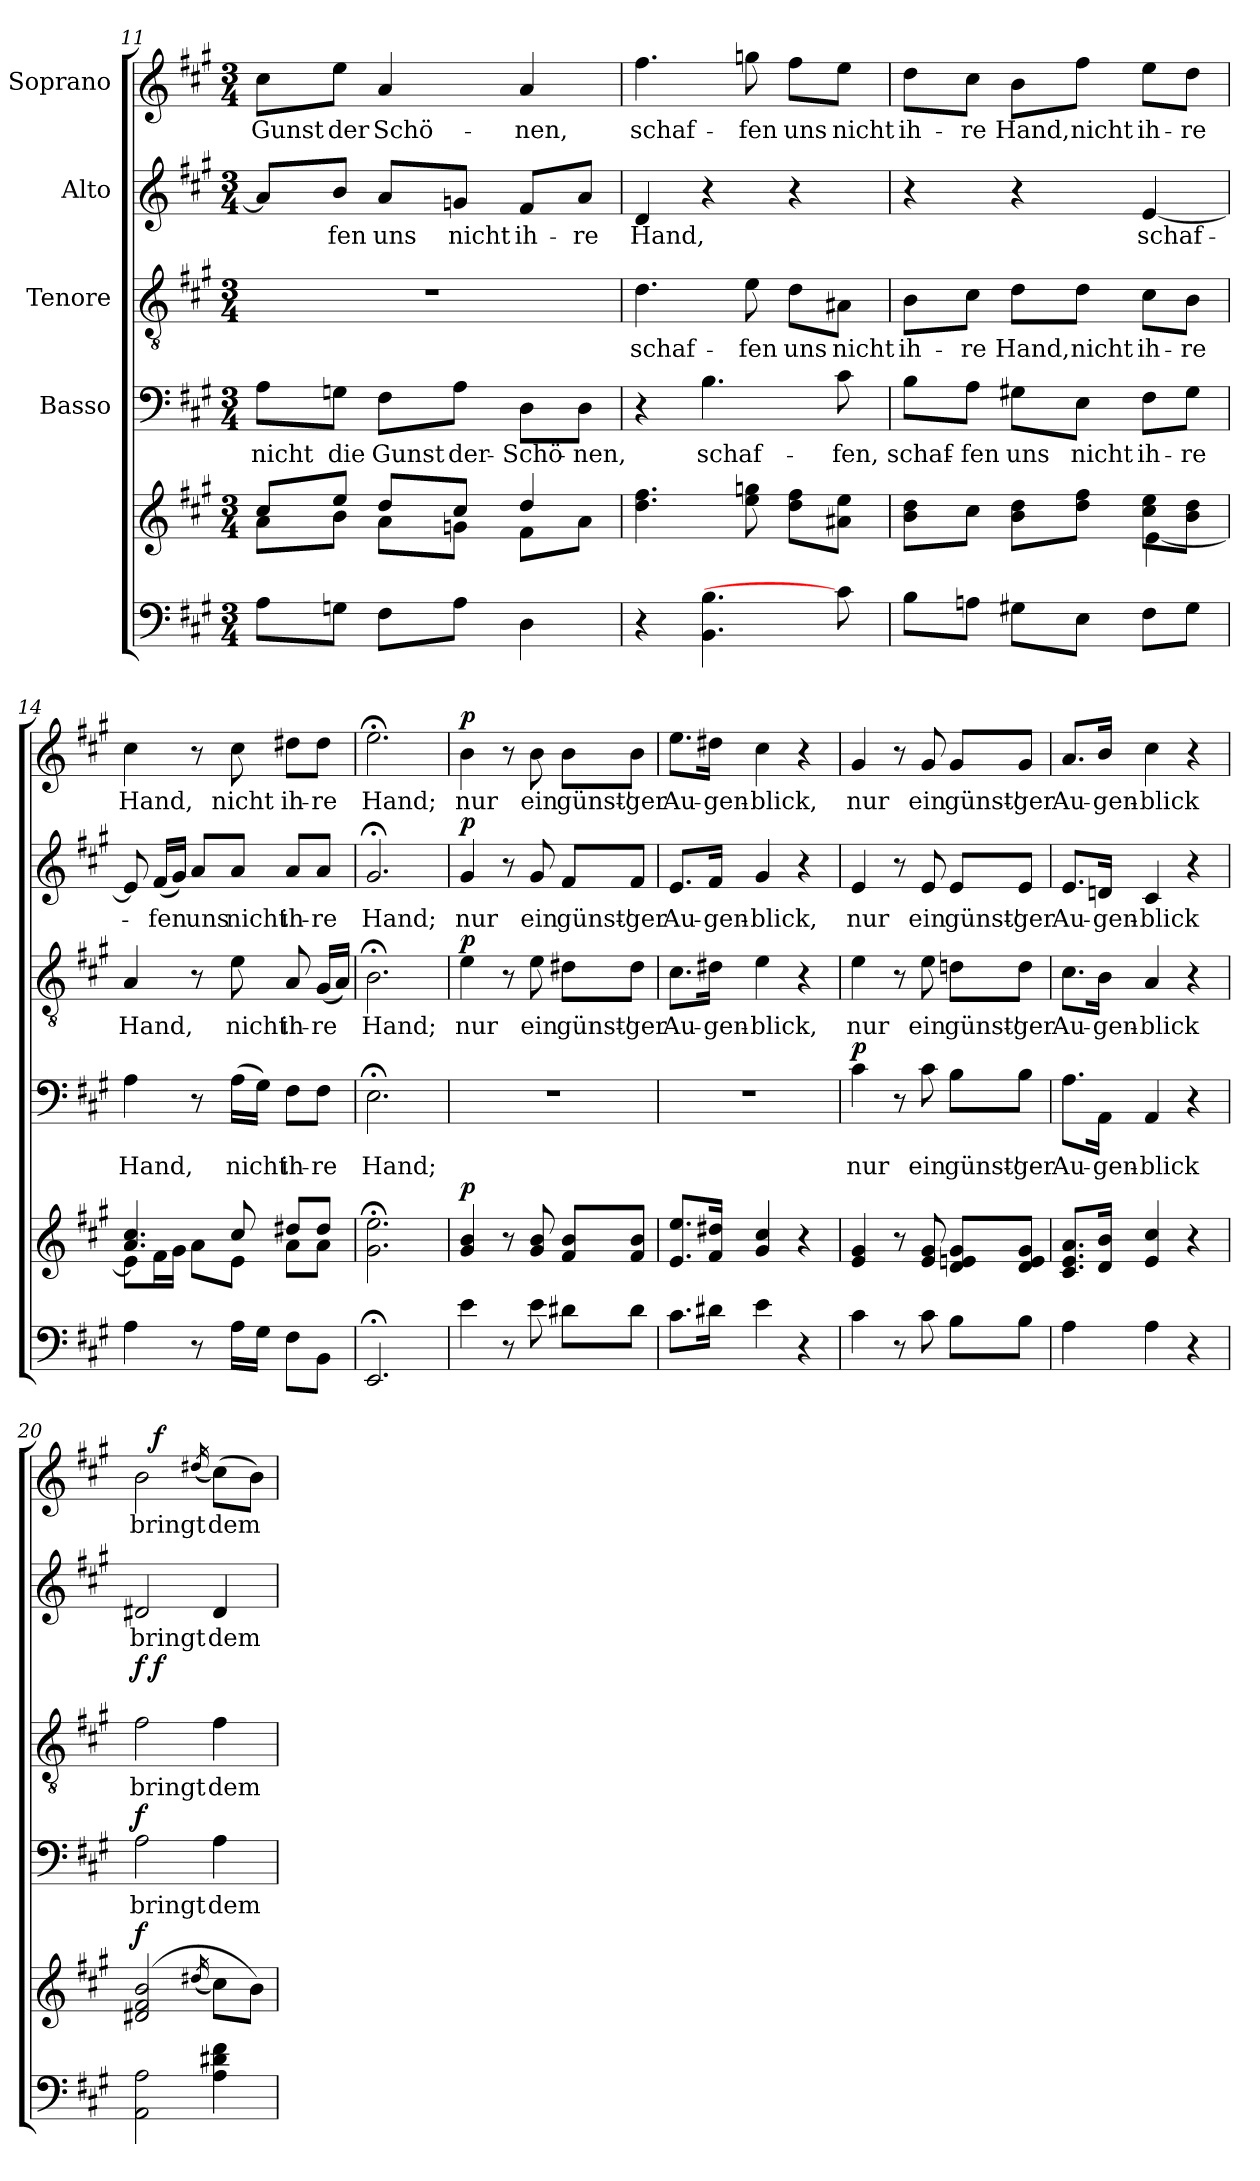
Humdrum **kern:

**kern	**kern	**dynam	**kern	**text	**dynam	**kern	**text	**dynam	**kern	**text	**dynam	**kern	**text	**dynam
*part6	*part5	*part5	*part4	*part4	*part4	*part3	*part3	*part3	*part2	*part2	*part2	*part1	*part1	*part1
*staff6	*staff5	*staff5	*staff4	*staff4	*staff4	*staff3	*staff3	*staff3	*staff2	*staff2	*staff2	*staff1	*staff1	*staff1
*	*	*	*I"Basso	*	*	*I"Tenore	*	*	*I"Alto	*	*	*I"Soprano	*	*
*clefF4	*clefG2	*	*clefF4	*	*	*clefGv2	*	*	*clefG2	*	*	*clefG2	*	*
*k[f#c#g#]	*k[f#c#g#]	*	*k[f#c#g#]	*	*	*k[f#c#g#]	*	*	*k[f#c#g#]	*	*	*k[f#c#g#]	*	*
*A:	*A:	*	*A:	*	*	*A:	*	*	*A:	*	*	*A:	*	*
*M3/4	*M3/4	*	*M3/4	*	*	*M3/4	*	*	*M3/4	*	*	*M3/4	*	*
=11	=11	=11	=11	=11	=11	=11	=11	=11	=11	=11	=11	=11	=11	=11
*	*^	*	*	*	*	*	*	*	*	*	*	*	*	*
!	!	!	!	!	!LO:LY:b	!	!	!	!	!	!	!	!	!LO:LY:b	!
8A\L	8cc#/L	8a\L	.	8A\L	nicht	.	2.r	.	.	8a/L]	.	.	8cc#\L	Gunst	.
!	!	!	!	!	!LO:LY:b	!	!	!	!	!	!LO:LY:b	!	!	!LO:LY:b	!
8Gn\J	8ee/J	8b\J	.	8Gn\J	die	.	.	.	.	8b/J	-fen	.	8ee\J	der	.
!	!	!	!	!	!LO:LY:b	!	!	!	!	!	!LO:LY:b	!	!	!LO:LY:b	!
8F#\L	8dd/L	8a\L	.	8F#\L	Gunst	.	.	.	.	8a/L	uns	.	4a/	Schö-	.
!	!	!	!	!	!LO:LY:b	!	!	!	!	!	!LO:LY:b	!	!	!	!
8A\J	8cc#/J	8gn\J	.	8A\J	der-	.	.	.	.	8gn/J	nicht	.	.	.	.
!	!	!	!	!	!LO:LY:b	!	!	!	!	!	!LO:LY:b	!	!	!LO:LY:b	!
4D\	4dd/	8f#\L	.	8D\L	-Schö-	.	.	.	.	8f#/L	ih-	.	4a/	-nen,	.
!	!	!	!	!	!LO:LY:b	!	!	!	!	!	!LO:LY:b	!	!	!	!
.	.	8a\J	.	8D\J	-nen,	.	.	.	.	8a/J	-re	.	.	.	.
!!LO:PB:g=z
=12	=12	=12	=12	=12	=12	=12	=12	=12	=12	=12	=12	=12	=12	=12	=12
!	!	!	!	!	!	!	!	!LO:LY:b	!	!	!LO:LY:b	!	!	!LO:LY:b	!
*	*v	*v	*	*	*	*	*	*	*	*	*	*	*	*	*
4r	4.dd\ 4.ff#\	.	4r	.	.	4.d\	schaf-	.	4d/	Hand,	.	4.ff#\	schaf-	.
!	!	!	!	!LO:LY:b	!	!	!	!	!	!	!	!	!	!
4.BB\ 4.B\	.	.	4.B\	schaf-	.	.	.	.	4r	.	.	.	.	.
!	!	!	!	!	!	!	!LO:LY:b	!	!	!	!	!	!LO:LY:b	!
.	8ee\ 8ggn\	.	.	.	.	8e\	-fen	.	.	.	.	8ggn\	-fen	.
!	!	!	!	!	!	!	!LO:LY:b	!	!	!	!	!	!LO:LY:b	!
.	8dd\ 8ff#\L	.	.	.	.	8d\L	uns	.	4r	.	.	8ff#\L	uns	.
!	!	!	!	!LO:LY:b	!	!	!LO:LY:b	!	!	!	!	!	!LO:LY:b	!
8c#\]	8a#X\ 8ee\J	.	8c#\	-fen,	.	8A#X\J	nicht	.	.	.	.	8ee\J	nicht	.
=13	=13	=13	=13	=13	=13	=13	=13	=13	=13	=13	=13	=13	=13	=13
*	*^	*	*	*	*	*	*	*	*	*	*	*	*	*
!	!	!	!	!	!LO:LY:b	!	!	!LO:LY:b	!	!	!	!	!	!LO:LY:b	!
8B\L	8b\ 8dd\L	2ryy	.	8B\L	schaf-	.	8B\L	ih-	.	4r	.	.	8dd\L	ih-	.
!	!	!	!	!	!LO:LY:b	!	!	!LO:LY:b	!	!	!	!	!	!LO:LY:b	!
8An\J	8cc#\J	.	.	8A\J	-fen	.	8c#\J	-re	.	.	.	.	8cc#\J	-re	.
!	!	!	!	!	!LO:LY:b	!	!	!LO:LY:b	!	!	!	!	!	!LO:LY:b	!
8G#X\L	8b\ 8dd\L	.	.	8G#X\L	uns	.	8d\L	Hand,	.	4r	.	.	8b\L	Hand,	.
!	!	!	!	!	!LO:LY:b	!	!	!LO:LY:b	!	!	!	!	!	!LO:LY:b	!
8E\J	8dd\ 8ff#\J	.	.	8E\J	nicht	.	8d\J	nicht	.	.	.	.	8ff#\J	nicht	.
!	!	!	!	!	!LO:LY:b	!	!	!LO:LY:b	!	!	!LO:LY:b	!	!	!LO:LY:b	!
8F#\L	8cc#\ 8ee\L	[4e\	.	8F#\L	ih-	.	8c#\L	ih-	.	[4e/	schaf-	.	8ee\L	ih-	.
!	!	!	!	!	!LO:LY:b	!	!	!LO:LY:b	!	!	!	!	!	!LO:LY:b	!
8G#\J	8b\ 8dd\J	.	.	8G#\J	-re	.	8B\J	-re	.	.	.	.	8dd\J	-re	.
=14	=14	=14	=14	=14	=14	=14	=14	=14	=14	=14	=14	=14	=14	=14	=14
!	!	!	!	!	!LO:LY:b	!	!	!LO:LY:b	!	!	!	!	!	!LO:LY:b	!
4A\	4.a/ 4.cc#/	8e\L]	.	4A\	Hand,	.	4A/	Hand,	.	8e/]	.	.	4cc#\	Hand,	.
!	!	!	!	!	!	!	!	!	!	!	!LO:LY:b	!	!	!	!
.	.	16f#\L	.	.	.	.	.	.	.	(<16f#/LL	-fen	.	.	.	.
.	.	16g#\JJ	.	.	.	.	.	.	.	16g#/JJ)	.	.	.	.	.
!	!	!	!	!	!	!	!	!	!	!	!LO:LY:b	!	!	!	!
8r	.	8a\L	.	8r	.	.	8r	.	.	8a/L	uns	.	8r	.	.
!	!	!	!	!	!LO:LY:b	!	!	!LO:LY:b	!	!	!LO:LY:b	!	!	!LO:LY:b	!
16A\LL	8cc#/	8e\J	.	(>16A\LL	nicht	.	8e\	nicht	.	8a/J	nicht	.	8cc#\	nicht	.
16G#\JJ	.	.	.	16G#\JJ)	.	.	.	.	.	.	.	.	.	.	.
!	!	!	!	!	!LO:LY:b	!	!	!LO:LY:b	!	!	!LO:LY:b	!	!	!LO:LY:b	!
8F#\L	8dd#X/L	8a\L	.	8F#\L	ih-	.	8A/	ih-	.	8a/L	ih-	.	8dd#X\L	ih-	.
!	!	!	!	!	!LO:LY:b	!	!	!LO:LY:b	!	!	!LO:LY:b	!	!	!LO:LY:b	!
8BB\J	8dd#/J	8a\J	.	8F#\J	-re	.	(<16G#/LL	-re	.	8a/J	-re	.	8dd#\J	-re	.
.	.	.	.	.	.	.	16A/JJ)	.	.	.	.	.	.	.	.
*	*v	*v	*	*	*	*	*	*	*	*	*	*	*	*	*
=15	=15	=15	=15	=15	=15	=15	=15	=15	=15	=15	=15	=15	=15	=15
!	!	!	!	!LO:LY:b	!	!	!LO:LY:b	!	!	!LO:LY:b	!	!	!LO:LY:b	!
2.EE;</	2.g#\;< 2.ee\;<	.	2.E;<\	Hand;	.	2.B;<\	Hand;	.	2.g#;</	Hand;	.	2.ee;<\	Hand;	.
!!LO:LB:g=z
=16	=16	=16	=16	=16	=16	=16	=16	=16	=16	=16	=16	=16	=16	=16
!	!	!LO:DY:a	!	!	!	!	!LO:LY:b	!LO:DY:a	!	!LO:LY:b	!LO:DY:a	!	!LO:LY:b	!LO:DY:a
4e\	4g#/ 4b/	p	2.r	.	.	4e\	nur	p	4g#/	nur	p	4b\	nur	p
8r	8r	.	.	.	.	8r	.	.	8r	.	.	8r	.	.
!	!	!	!	!	!	!	!LO:LY:b	!	!	!LO:LY:b	!	!	!LO:LY:b	!
8e\	8g#/ 8b/	.	.	.	.	8e\	ein	.	8g#/	ein	.	8b\	ein	.
!	!	!	!	!	!	!	!LO:LY:b	!	!	!LO:LY:b	!	!	!LO:LY:b	!
8d#X\L	8f#/ 8b/L	.	.	.	.	8d#X\L	günst'-	.	8f#/L	günst'-	.	8b\L	günst'-	.
!	!	!	!	!	!	!	!LO:LY:b	!	!	!LO:LY:b	!	!	!LO:LY:b	!
8d#\J	8f#/ 8b/J	.	.	.	.	8d#\J	-ger	.	8f#/J	-ger	.	8b\J	-ger	.
=17	=17	=17	=17	=17	=17	=17	=17	=17	=17	=17	=17	=17	=17	=17
!	!	!	!	!	!	!	!LO:LY:b	!	!	!LO:LY:b	!	!	!LO:LY:b	!
8.c#\L	8.e/ 8.ee/L	.	2.r	.	.	8.c#\L	Au-	.	8.e/L	Au-	.	8.ee\L	Au-	.
!	!	!	!	!	!	!	!LO:LY:b	!	!	!LO:LY:b	!	!	!LO:LY:b	!
16d#X\Jk	16f#/ 16dd#X/Jk	.	.	.	.	16d#X\Jk	-gen-	.	16f#/Jk	-gen-	.	16dd#X\Jk	-gen-	.
!	!	!	!	!	!	!	!LO:LY:b	!	!	!LO:LY:b	!	!	!LO:LY:b	!
4e\	4g#/ 4cc#/	.	.	.	.	4e\	-blick,	.	4g#/	-blick,	.	4cc#\	-blick,	.
4r	4r	.	.	.	.	4r	.	.	4r	.	.	4r	.	.
=18	=18	=18	=18	=18	=18	=18	=18	=18	=18	=18	=18	=18	=18	=18
!	!	!	!	!LO:LY:b	!LO:DY:a	!	!LO:LY:b	!	!	!LO:LY:b	!	!	!LO:LY:b	!
4c#\	4e/ 4g#/	.	4c#\	nur	p	4e\	nur	.	4e/	nur	.	4g#/	nur	.
8r	8r	.	8r	.	.	8r	.	.	8r	.	.	8r	.	.
!	!	!	!	!LO:LY:b	!	!	!LO:LY:b	!	!	!LO:LY:b	!	!	!LO:LY:b	!
8c#\	8e/ 8g#/	.	8c#\	ein	.	8e\	ein	.	8e/	ein	.	8g#/	ein	.
!	!	!	!	!LO:LY:b	!	!	!LO:LY:b	!	!	!LO:LY:b	!	!	!LO:LY:b	!
8B\L	8d/ 8en/ 8g#/L	.	8B\L	günst'-	.	8dn\L	günst'-	.	8e/L	günst'-	.	8g#/L	günst'-	.
!	!	!	!	!LO:LY:b	!	!	!LO:LY:b	!	!	!LO:LY:b	!	!	!LO:LY:b	!
8B\J	8d/ 8e/ 8g#/J	.	8B\J	-ger	.	8d\J	-ger	.	8e/J	-ger	.	8g#/J	-ger	.
=19	=19	=19	=19	=19	=19	=19	=19	=19	=19	=19	=19	=19	=19	=19
!	!	!	!	!LO:LY:b	!	!	!LO:LY:b	!	!	!LO:LY:b	!	!	!LO:LY:b	!
4A\	8.c#/ 8.e/ 8.a/L	.	8.A\L	Au-	.	8.c#\L	Au-	.	8.e/L	Au-	.	8.a/L	Au-	.
!	!	!	!	!LO:LY:b	!	!	!LO:LY:b	!	!	!LO:LY:b	!	!	!LO:LY:b	!
.	16d/ 16b/Jk	.	16AA\Jk	-gen-	.	16B\Jk	-gen-	.	16dn/Jk	-gen-	.	16b/Jk	-gen-	.
!	!	!	!	!LO:LY:b	!	!	!LO:LY:b	!	!	!LO:LY:b	!	!	!LO:LY:b	!
4A\	4e/ 4cc#/	.	4AA/	-blick	.	4A/	-blick	.	4c#/	-blick	.	4cc#\	-blick	.
4r	4r	.	4r	.	.	4r	.	.	4r	.	.	4r	.	.
=20	=20	=20	=20	=20	=20	=20	=20	=20	=20	=20	=20	=20	=20	=20
!	!	!LO:DY:a	!	!LO:LY:b	!LO:DY:a	!	!LO:LY:b	!LO:DY:a	!	!LO:LY:b	!	!	!LO:LY:b	!
*	*	*	*	*	*	*^	*	*	*	*	*	*^	*	*
2AA\ 2A\	(>2d#X/ 2f#/ 2b/	f	2A\	bringt	f	2f#\	16ryy	bringt	f	2d#X/	bringt	.	2b\	16ryy	bringt	.
!	!	!	!	!	!	!	!	!	!LO:DY:a	!	!	!	!	!	!	!LO:DY:a
.	.	.	.	.	.	.	2ryy	.	f	.	.	.	.	2ryy	.	f
.	(<16qdd#X/	.	.	.	.	.	.	.	.	.	.	.	(<16qdd#X/	.	.	.
!	!	!	!	!LO:LY:b	!	!	!	!LO:LY:b	!	!	!LO:LY:b	!	!	!	!LO:LY:b	!
4A\ 4d#X\ 4f#\	8cc#\L)	.	4A\	dem	.	4f#\	.	dem	.	4d#/	dem	.	(>8cc#\L)	.	dem	.
.	.	.	.	.	.	.	8.ryy	.	.	.	.	.	.	8.ryy	.	.
.	8b\J)	.	.	.	.	.	.	.	.	.	.	.	8b\J)	.	.	.
*	*	*	*	*	*	*v	*v	*	*	*	*	*	*v	*v	*	*
=	=	=	=	=	=	=	=	=	=	=	=	=	=	=
*-	*-	*-	*-	*-	*-	*-	*-	*-	*-	*-	*-	*-	*-	*-
